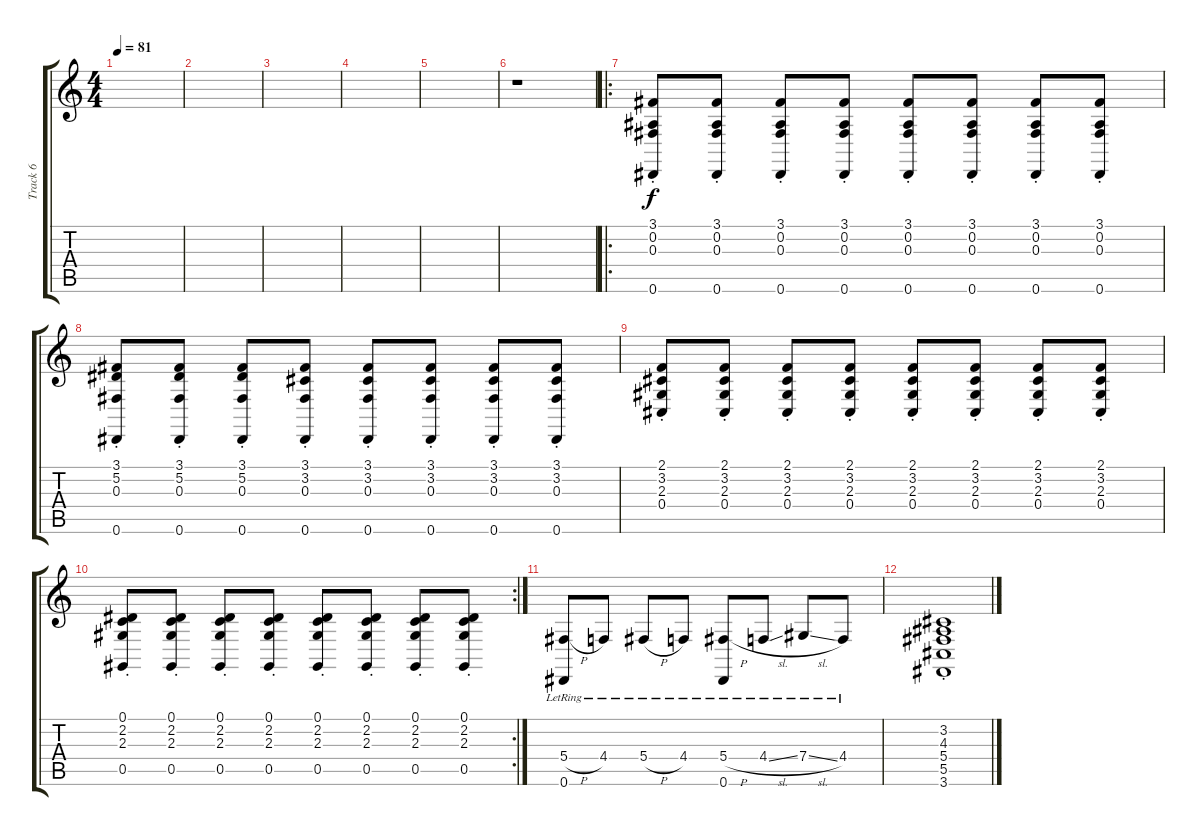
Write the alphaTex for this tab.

\track ("Track 6" "Track 6") {instrument violin}
\staff {score tabs}
\tuning (Eb4 Bb3 Gb3 Db3 Ab2 Eb2) {hide}
\ts (4 4)
\tempo 81
\clef g2
\ks c
|
|
|
|
|
r.1 |
\ro
(3.1{st} 0.2{st} 0.3{st} 0.6{st}).8 (3.1{st} 0.2{st} 0.3{st} 0.6{st}).8 (3.1{st} 0.2{st} 0.3{st} 0.6{st}).8 (3.1{st} 0.2{st} 0.3{st} 0.6{st}).8 (3.1{st} 0.2{st} 0.3{st} 0.6{st}).8 (3.1{st} 0.2{st} 0.3{st} 0.6{st}).8 (3.1{st} 0.2{st} 0.3{st} 0.6{st}).8 (3.1{st} 0.2{st} 0.3{st} 0.6{st}).8 |
(3.1{st} 5.2{st} 0.3{st} 0.6{st}).8 (3.1{st} 5.2{st} 0.3{st} 0.6{st}).8 (3.1{st} 5.2{st} 0.3{st} 0.6{st}).8 (3.1{st} 3.2{st} 0.3{st} 0.6{st}).8 (3.1{st} 3.2{st} 0.3{st} 0.6{st}).8 (3.1{st} 3.2{st} 0.3{st} 0.6{st}).8 (3.1{st} 3.2{st} 0.3{st} 0.6{st}).8 (3.1{st} 3.2{st} 0.3{st} 0.6{st}).8 |
(2.1{st} 3.2{st} 2.3{st} 0.4{st}).8 (2.1{st} 3.2{st} 2.3{st} 0.4{st}).8 (2.1{st} 3.2{st} 2.3{st} 0.4{st}).8 (2.1{st} 3.2{st} 2.3{st} 0.4{st}).8 (2.1{st} 3.2{st} 2.3{st} 0.4{st}).8 (2.1{st} 3.2{st} 2.3{st} 0.4{st}).8 (2.1{st} 3.2{st} 2.3{st} 0.4{st}).8 (2.1{st} 3.2{st} 2.3{st} 0.4{st}).8 |
\rc 2
(0.1{st} 2.2{st} 2.3{st} 0.5{st}).8 (0.1{st} 2.2{st} 2.3{st} 0.5{st}).8 (0.1{st} 2.2{st} 2.3{st} 0.5{st}).8 (0.1{st} 2.2{st} 2.3{st} 0.5{st}).8 (0.1{st} 2.2{st} 2.3{st} 0.5{st}).8 (0.1{st} 2.2{st} 2.3{st} 0.5{st}).8 (0.1{st} 2.2{st} 2.3{st} 0.5{st}).8 (0.1{st} 2.2{st} 2.3{st} 0.5{st}).8 |
(5.4{h lr} 0.6{lr}).8 4.4{lr}.8 5.4{h lr}.8 4.4{lr}.8 (5.4{h lr} 0.6{lr}).8 4.4{sl lr}.8 7.4{sl lr}.8 4.4{lr}.8 |
(3.2{st} 4.3{st} 5.4{st} 5.5{st} 3.6{st}).1
